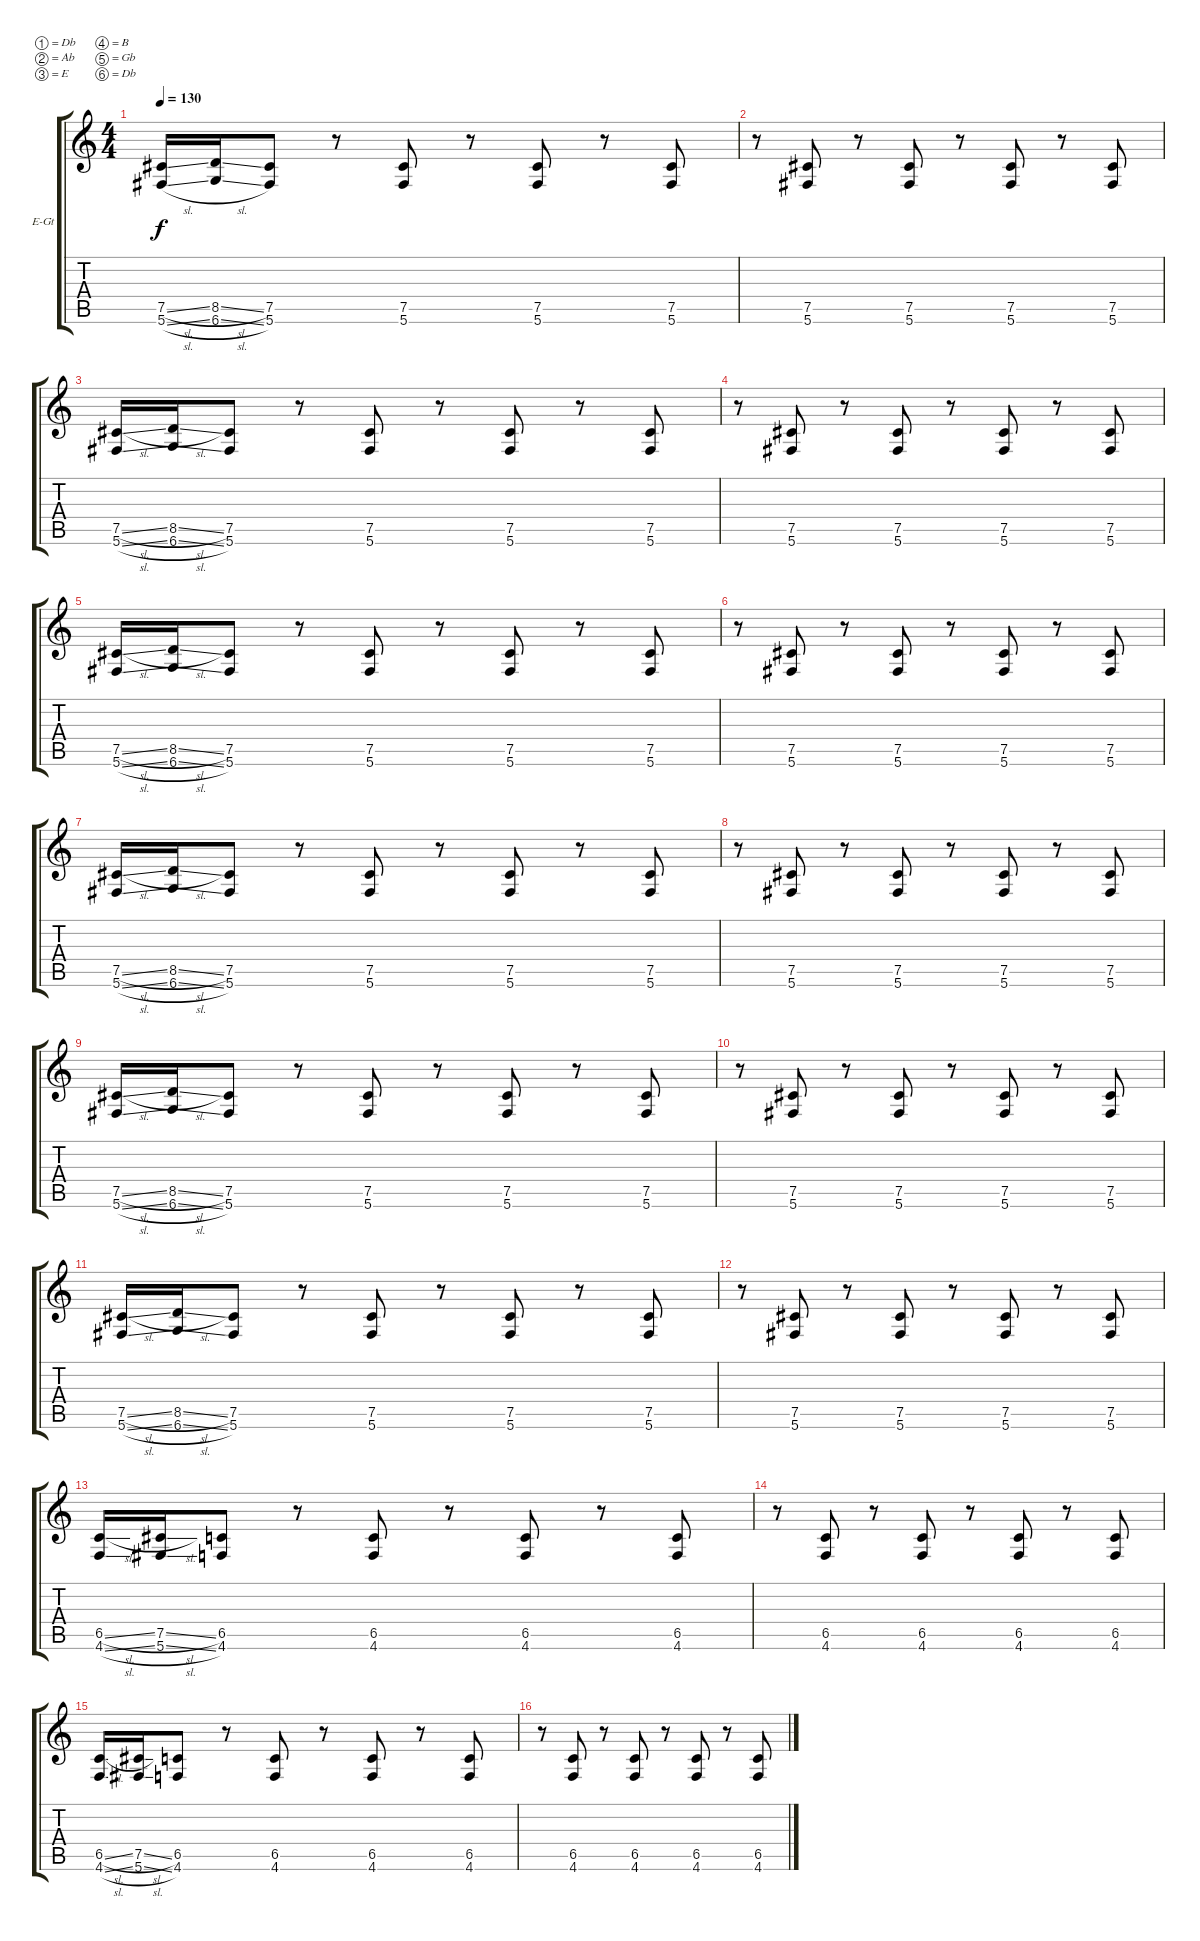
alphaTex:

\bracketExtendMode groupsimilarinstruments
\firstSystemTrackNameOrientation horizontal
\otherSystemsTrackNameOrientation horizontal
\track ("Tommy Vetterli" "E-Gt") {instrument overdrivenguitar}
\staff {score tabs}
\tuning (Db4 Ab3 E3 B2 Gb2 Db2)
\ts (4 4)
\tempo 130
\clef g2
\ks c
(7.5{sl} 5.6{sl}).16{dy f} (8.5{sl} 6.6{sl}).16 (5.6 7.5).8 r.8 (5.6 7.5).8 r.8 (5.6 7.5).8 r.8 (5.6 7.5).8 |
r.8 (5.6 7.5).8 r.8 (7.5 5.6).8 r.8 (7.5 5.6).8 r.8 (7.5 5.6).8 |
(5.6{sl} 7.5{sl}).16 (8.5{sl} 6.6{sl}).16 (5.6 7.5).8 r.8 (5.6 7.5).8 r.8 (5.6 7.5).8 r.8 (5.6 7.5).8 |
r.8 (5.6 7.5).8 r.8 (7.5 5.6).8 r.8 (7.5 5.6).8 r.8 (7.5 5.6).8 |
(5.6{sl} 7.5{sl}).16 (8.5{sl} 6.6{sl}).16 (5.6 7.5).8 r.8 (5.6 7.5).8 r.8 (5.6 7.5).8 r.8 (5.6 7.5).8 |
r.8 (5.6 7.5).8 r.8 (7.5 5.6).8 r.8 (7.5 5.6).8 r.8 (7.5 5.6).8 |
(5.6{sl} 7.5{sl}).16 (8.5{sl} 6.6{sl}).16 (5.6 7.5).8 r.8 (5.6 7.5).8 r.8 (5.6 7.5).8 r.8 (5.6 7.5).8 |
r.8 (5.6 7.5).8 r.8 (7.5 5.6).8 r.8 (7.5 5.6).8 r.8 (7.5 5.6).8 |
(5.6{sl} 7.5{sl}).16 (8.5{sl} 6.6{sl}).16 (5.6 7.5).8 r.8 (5.6 7.5).8 r.8 (5.6 7.5).8 r.8 (5.6 7.5).8 |
r.8 (5.6 7.5).8 r.8 (7.5 5.6).8 r.8 (7.5 5.6).8 r.8 (7.5 5.6).8 |
(5.6{sl} 7.5{sl}).16 (8.5{sl} 6.6{sl}).16 (5.6 7.5).8 r.8 (5.6 7.5).8 r.8 (5.6 7.5).8 r.8 (5.6 7.5).8 |
r.8 (5.6 7.5).8 r.8 (7.5 5.6).8 r.8 (7.5 5.6).8 r.8 (7.5 5.6).8 |
(4.6{sl} 6.5{sl}).16 (5.6{sl} 7.5{sl}).16 (6.5 4.6).8 r.8 (6.5 4.6).8 r.8 (6.5 4.6).8 r.8 (6.5 4.6).8 |
r.8 (6.5 4.6).8 r.8 (6.5 4.6).8 r.8 (6.5 4.6).8 r.8 (6.5 4.6).8 |
(4.6{sl} 6.5{sl}).16 (5.6{sl} 7.5{sl}).16 (6.5 4.6).8 r.8 (6.5 4.6).8 r.8 (6.5 4.6).8 r.8 (6.5 4.6).8 |
r.8 (6.5 4.6).8 r.8 (6.5 4.6).8 r.8 (6.5 4.6).8 r.8 (6.5 4.6).8
